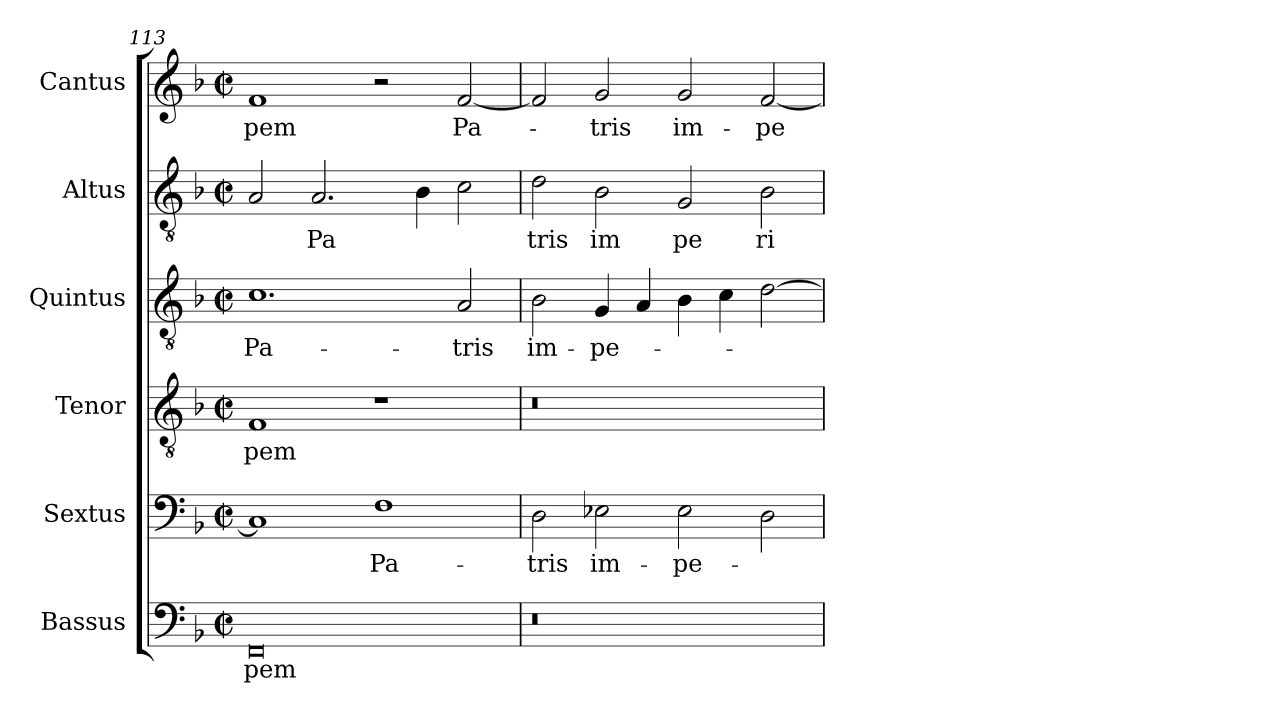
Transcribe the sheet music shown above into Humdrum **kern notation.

**kern	**text	**kern	**text	**kern	**text	**kern	**text	**kern	**text	**kern	**text
*part6	*part6	*part5	*part5	*part4	*part4	*part3	*part3	*part2	*part2	*part1	*part1
*staff6	*staff6	*staff5	*staff5	*staff4	*staff4	*staff3	*staff3	*staff2	*staff2	*staff1	*staff1
*I"Bassus	*	*I"Sextus	*	*I"Tenor	*	*I"Quintus	*	*I"Altus	*	*I"Cantus	*
!!LO:LB:g=z
*clefF4	*	*clefF4	*	*clefGv2	*	*clefGv2	*	*clefGv2	*	*clefG2	*
*k[b-]	*	*k[b-]	*	*k[b-]	*	*k[b-]	*	*k[b-]	*	*k[b-]	*
*F:	*	*F:	*	*F:	*	*F:	*	*F:	*	*F:	*
*M2/2	*	*M2/2	*	*M2/2	*	*M2/2	*	*M2/2	*	*M2/2	*
*met(c|)	*	*met(c|)	*	*met(c|)	*	*met(c|)	*	*met(c|)	*	*met(c|)	*
=113	=113	=113	=113	=113	=113	=113	=113	=113	=113	=113	=113
!	!LO:LY:b:cj	!	!	!	!LO:LY:b:cj	!	!LO:LY:b:cj	!	!	!	!LO:LY:b:cj
0FF	pem	1C]	.	1F	-pem	1.c	Pa-	2A/	.	1f	-pem
!	!	!	!	!	!	!	!	!	!LO:LY:b	!	!
.	.	.	.	.	.	.	.	2.A/	Pa	.	.
!	!	!	!LO:LY:b:cj	!	!	!	!	!	!	!	!
.	.	1F	Pa-	1r	.	.	.	.	.	2r	.
.	.	.	.	.	.	.	.	4B-\	.	.	.
!	!	!	!	!	!	!	!LO:LY:b:cj	!	!	!	!LO:LY:b
.	.	.	.	.	.	2A/	-tris	2c\	.	[<2f/	Pa-
=114	=114	=114	=114	=114	=114	=114	=114	=114	=114	=114	=114
!	!	!	!LO:LY:b:cj	!	!	!	!LO:LY:b:cj	!	!LO:LY:b:cj	!	!
0r	.	2D\	-tris	0r	.	2B-\	im-	2d\	tris	2f/]	.
!	!	!	!LO:LY:b:cj	!	!	!	!LO:LY:b:cj	!	!LO:LY:b:cj	!	!LO:LY:b:cj
.	.	2E-X\	im-	.	.	4G/	-pe-	2B-\	im	2g/	-tris
.	.	.	.	.	.	4A/	.	.	.	.	.
!	!	!	!LO:LY:b:cj	!	!	!	!	!	!LO:LY:b:cj	!	!LO:LY:b:cj
.	.	2E-\	-pe-	.	.	4B-\	.	2G/	pe	2g/	im-
.	.	.	.	.	.	4c\	.	.	.	.	.
!	!	!	!	!	!	!	!	!	!LO:LY:b:cj	!	!LO:LY:b:cj
.	.	2D\	.	.	.	[>2d\	.	2B-\	ri	[<2f/	-pe-
=	=	=	=	=	=	=	=	=	=	=	=
*-	*-	*-	*-	*-	*-	*-	*-	*-	*-	*-	*-
